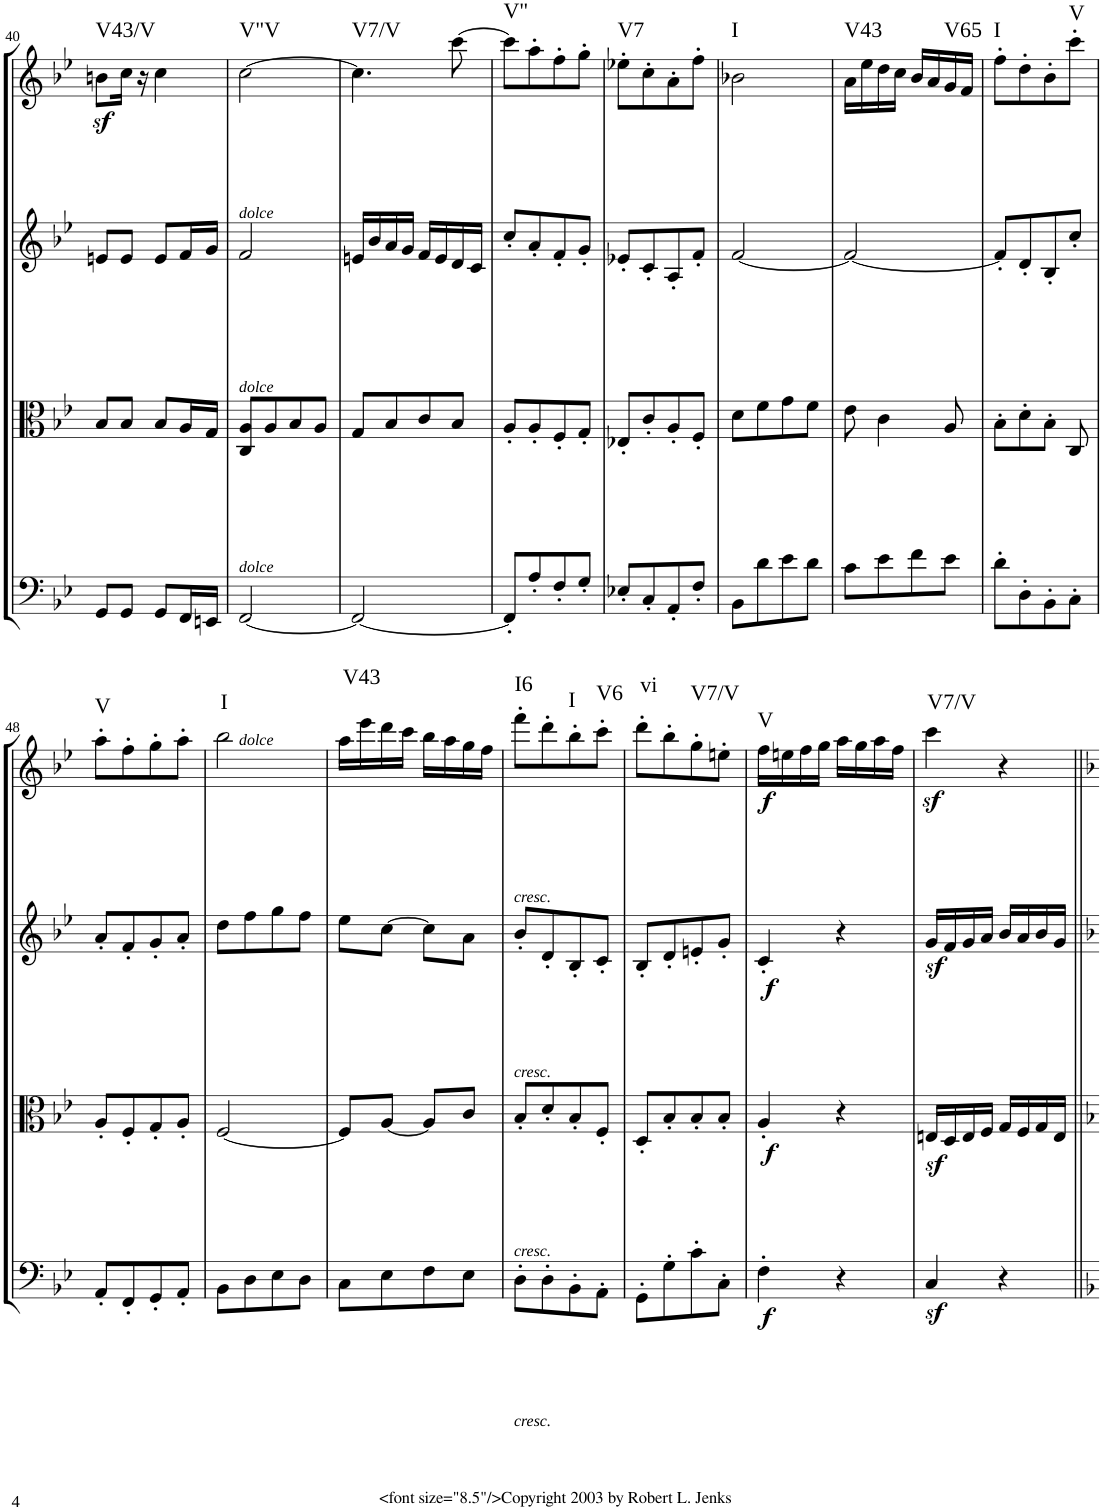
**kern	**dynam	**kern	**dynam	**kern	**dynam	**kern	**dynam	**harte
*part4	*part4	*part3	*part3	*part2	*part2	*part1	*part1	*part1
*staff4	*staff4	*staff3	*staff3	*staff2	*staff2	*staff1	*staff1	*
*I"Cello	*	*I"Viola	*	*I"2nd Violin	*	*I"1st Violin	*	*
*	*	*I'Vla	*	*I'Vln	*	*I'Vln	*	*
!!LO:PB:g=z
*clefF4	*	*clefC3	*	*clefG2	*	*clefG2	*	*
*k[b-e-]	*	*k[b-e-]	*	*k[b-e-]	*	*k[b-e-]	*	*
*B-:	*	*B-:	*	*B-:	*	*B-:	*	*
*M2/4	*	*M2/4	*	*M2/4	*	*M2/4	*	*
=40	=40	=40	=40	=40	=40	=40	=40	=40
!	!	!	!	!	!	!	!LO:DY:b	!LO:H:kt=V43/V
8GG/L	.	8B-/L	.	8en/L	.	8bn\L	sf	N
8GG/J	.	8B-/J	.	8e/J	.	16cc\Jk	.	.
.	.	.	.	.	.	16r	.	.
8GG/L	.	8B-/L	.	8e/L	.	4cc\	.	.
16FF/L	.	16A/L	.	16f/L	.	.	.	.
16EEn/JJ	.	16G/JJ	.	16g/JJ	.	.	.	.
=41	=41	=41	=41	=41	=41	=41	=41	=41
!	!	!	!	!	!	!LO:TX:b:i:t=dolce	!	!
!	!	!	!	!LO:TX:b:i:t=dolce	!	!	!	!
!	!	!LO:TX:b:i:t=dolce	!	!	!	!	!	!
!LO:TX:b:i:t=dolce	!	!	!	!	!	!	!	!LO:H:kt=V"V
[2FF/	.	8C/ 8A/L	.	2f/	.	[2cc\	.	N
.	.	8A/	.	.	.	.	.	.
.	.	8B-/	.	.	.	.	.	.
.	.	8A/J	.	.	.	.	.	.
=42	=42	=42	=42	=42	=42	=42	=42	=42
!	!	!	!	!	!	!	!	!LO:H:kt=V7/V
2FF/_	.	8G/L	.	16en/LL	.	4.cc\]	.	N
.	.	.	.	16b-/	.	.	.	.
.	.	8B-/	.	16a/	.	.	.	.
.	.	.	.	16g/JJ	.	.	.	.
.	.	8c/	.	16f/LL	.	.	.	.
.	.	.	.	16e/	.	.	.	.
.	.	8B-/J	.	16d/	.	[8ccc\	.	.
.	.	.	.	16c/JJ	.	.	.	.
=43	=43	=43	=43	=43	=43	=43	=43	=43
!	!	!	!	!	!	!	!	!LO:H:kt=V"
8FF'/L]	.	8A'/L	.	8cc'/L	.	8ccc\L]	.	N
8A'/	.	8A'/	.	8a'/	.	8aa'\	.	.
8F'/	.	8F'/	.	8f'/	.	8ff'\	.	.
8G'/J	.	8G'/J	.	8g'/J	.	8gg'\J	.	.
=44	=44	=44	=44	=44	=44	=44	=44	=44
!	!	!	!	!	!	!	!	!LO:H:kt=V7
8E-X'/L	.	8E-X'/L	.	8e-X'/L	.	8ee-X'\L	.	N
8C'/	.	8c'/	.	8c'/	.	8cc'\	.	.
8AA'/	.	8A'/	.	8A'/	.	8a'\	.	.
8F'/J	.	8F'/J	.	8f'/J	.	8ff'\J	.	.
=45	=45	=45	=45	=45	=45	=45	=45	=45
!	!	!	!	!	!	!	!	!LO:H:kt=I
8BB-\L	.	8d\L	.	[2f/	.	2b-X\	.	N
8d\	.	8f\	.	.	.	.	.	.
8e-\	.	8g\	.	.	.	.	.	.
8d\J	.	8f\J	.	.	.	.	.	.
=46	=46	=46	=46	=46	=46	=46	=46	=46
!	!	!	!	!	!	!	!	!LO:H:kt=V43
8c\L	.	8e-\	.	2f/_	.	16a\LL	.	N
.	.	.	.	.	.	16ee-\	.	.
8e-\	.	4c\	.	.	.	16dd\	.	.
.	.	.	.	.	.	16cc\JJ	.	.
8f\	.	.	.	.	.	16b-/LL	.	.
.	.	.	.	.	.	16a/	.	.
!	!	!	!	!	!	!	!	!LO:H:kt=V65
8e-\J	.	8A/	.	.	.	16g/	.	N
.	.	.	.	.	.	16f/JJ	.	.
=47	=47	=47	=47	=47	=47	=47	=47	=47
!	!	!	!	!	!	!	!	!LO:H:kt=I
8d'\L	.	8B-'\L	.	8f'/L]	.	8ff'\L	.	N
8D'\	.	8d'\	.	8d'/	.	8dd'\	.	.
8BB-'\	.	8B-'\J	.	8B-'/	.	8b-'\	.	.
!	!	!	!	!	!	!	!	!LO:H:kt=V
8C'\J	.	8C/	.	8cc'/J	.	8ccc'\J	.	N
!!LO:LB:g=z
=48	=48	=48	=48	=48	=48	=48	=48	=48
!	!	!	!	!	!	!	!	!LO:H:kt=V
8AA'/L	.	8A'/L	.	8a'/L	.	8aa'\L	.	N
8FF'/	.	8F'/	.	8f'/	.	8ff'\	.	.
8GG'/	.	8G'/	.	8g'/	.	8gg'\	.	.
8AA'/J	.	8A'/J	.	8a'/J	.	8aa'\J	.	.
=49	=49	=49	=49	=49	=49	=49	=49	=49
!	!	!	!	!	!	!	!	!LO:H:kt=I
8BB-\L	.	[2F/	.	8dd\L	.	2bb-\	.	N
8D\	.	.	.	8ff\	.	.	.	.
8E-\	.	.	.	8gg\	.	.	.	.
8D\J	.	.	.	8ff\J	.	.	.	.
=50	=50	=50	=50	=50	=50	=50	=50	=50
!	!	!	!	!	!	!	!	!LO:H:kt=V43
8C\L	.	8F/L]	.	8ee-\L	.	16aa\LL	.	N
.	.	.	.	.	.	16eee-\	.	.
8E-\	.	[8A/J	.	[8cc\J	.	16ddd\	.	.
.	.	.	.	.	.	16ccc\JJ	.	.
8F\	.	8A/L]	.	8cc\L]	.	16bb-\LL	.	.
.	.	.	.	.	.	16aa\	.	.
8E-\J	.	8c/J	.	8a\J	.	16gg\	.	.
.	.	.	.	.	.	16ff\JJ	.	.
=51	=51	=51	=51	=51	=51	=51	=51	=51
!	!	!	!	!	!	!LO:TX:b:i:t=cresc.	!	!
!	!	!	!	!LO:TX:b:i:t=cresc.	!	!	!	!
!	!	!LO:TX:b:i:t=cresc.	!	!	!	!	!	!
!LO:TX:b:i:t=cresc.	!	!	!	!	!	!	!	!LO:H:kt=I6
8D'\L	.	8B-'/L	.	8b-'/L	.	8fff'\L	.	N
8D'\	.	8d'/	.	8d'/	.	8ddd'\	.	.
!	!	!	!	!	!	!	!	!LO:H:kt=I
8BB-'\	.	8B-'/	.	8B-'/	.	8bb-'\	.	N
!	!	!	!	!	!	!	!	!LO:H:kt=V6
8AA'\J	.	8F'/J	.	8c'/J	.	8ccc'\J	.	N
=52	=52	=52	=52	=52	=52	=52	=52	=52
!	!	!	!	!	!	!	!	!LO:H:kt=vi
8GG'\L	.	8D'/L	.	8B-'/L	.	8ddd'\L	.	N
8G'\	.	8B-'/	.	8d'/	.	8bb-'\	.	.
!	!	!	!	!	!	!	!	!LO:H:kt=V7/V
8c'\	.	8B-'/	.	8en'/	.	8gg'\	.	N
8C'\J	.	8B-'/J	.	8g'/J	.	8een'\J	.	.
=53	=53	=53	=53	=53	=53	=53	=53	=53
!	!LO:DY:b	!	!LO:DY:b	!	!LO:DY:b	!	!LO:DY:b	!LO:H:kt=V
4F'\	f	4A'/	f	4c'/	f	16ff\LL	f	N
.	.	.	.	.	.	16een\	.	.
.	.	.	.	.	.	16ff\	.	.
.	.	.	.	.	.	16gg\JJ	.	.
4r	.	4r	.	4r	.	16aa\LL	.	.
.	.	.	.	.	.	16gg\	.	.
.	.	.	.	.	.	16aa\	.	.
.	.	.	.	.	.	16ff\JJ	.	.
=54	=54	=54	=54	=54	=54	=54	=54	=54
!	!	!	!	!	!	!	!LO:DY:b	!LO:H:kt=V7/V
4Cz</	.	16Enz</LL	.	16gz</LL	.	4ccc\	sf	N
.	.	16D/	.	16f/	.	.	.	.
.	.	16E/	.	16g/	.	.	.	.
.	.	16F/JJ	.	16a/JJ	.	.	.	.
4r	.	16G/LL	.	16b-/LL	.	4r	.	.
.	.	16F/	.	16a/	.	.	.	.
.	.	16G/	.	16b-/	.	.	.	.
.	.	16E/JJ	.	16g/JJ	.	.	.	.
=||	=||	=||	=||	=||	=||	=||	=||	=||
*-	*-	*-	*-	*-	*-	*-	*-	*-
